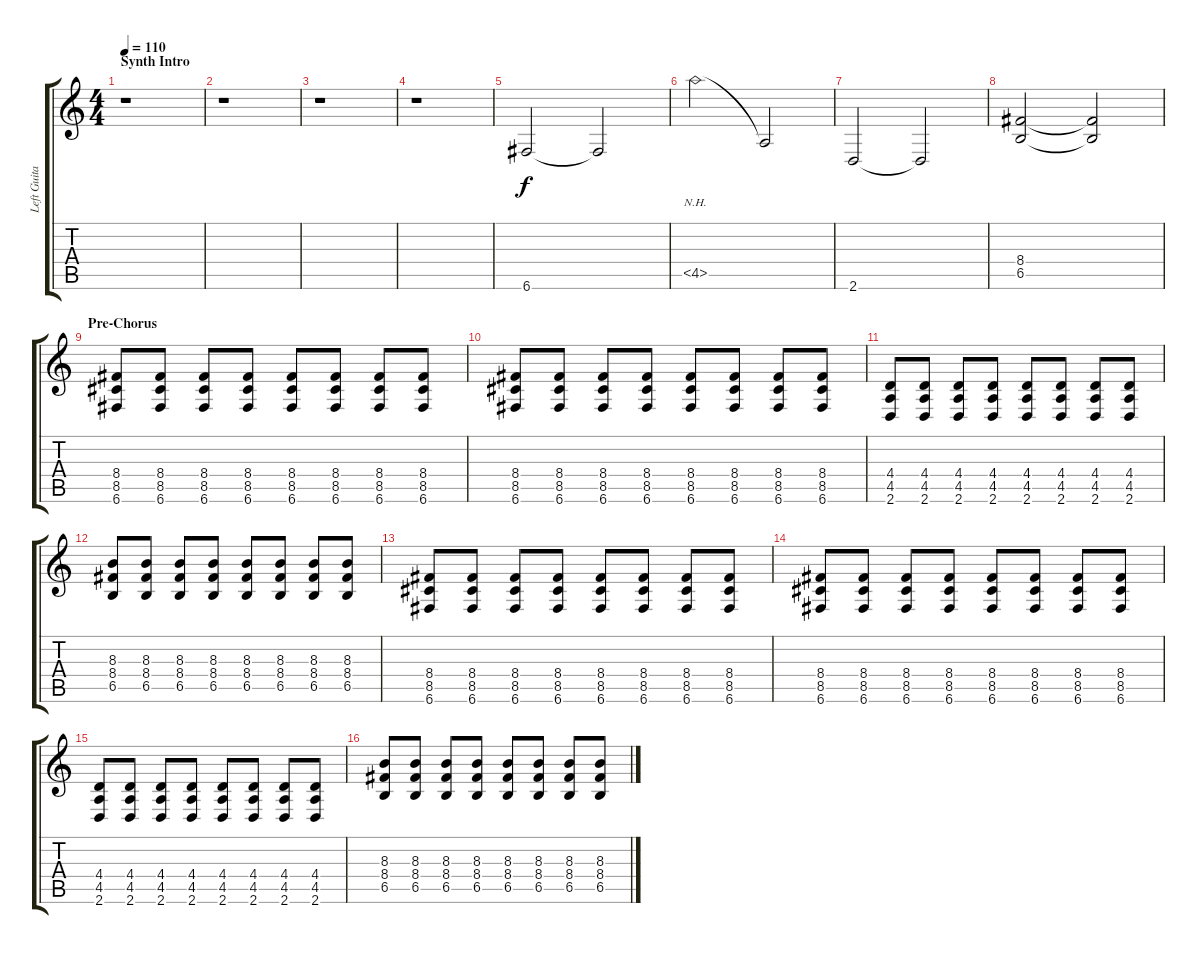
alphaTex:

\track ("Left Guitar" "Left Guita") {instrument distortionguitar}
\staff {score tabs}
\tuning (C4 G3 Eb3 Bb2 F2 C2) {hide}
\ts (4 4)
\section ("" "Synth Intro")
\tempo 110
\clef g2
\ks c
r.1{dy f instrument distortionguitar} |
r.1 |
r.1 |
r.1 |
6.6.2 6.6{t}.2 |
4.5{nh}.2 4.5{t}.2 |
2.6.2 2.6{t}.2 |
(8.4 6.5).2 (8.4{t} 6.5{t}).2 |
\section ("" "Pre-Chorus")
(8.4 8.5 6.6).8 (8.4 8.5 6.6).8 (8.4 8.5 6.6).8 (8.4 8.5 6.6).8 (8.4 8.5 6.6).8 (8.4 8.5 6.6).8 (8.4 8.5 6.6).8 (8.4 8.5 6.6).8 |
(8.4 8.5 6.6).8 (8.4 8.5 6.6).8 (8.4 8.5 6.6).8 (8.4 8.5 6.6).8 (8.4 8.5 6.6).8 (8.4 8.5 6.6).8 (8.4 8.5 6.6).8 (8.4 8.5 6.6).8 |
(4.4 4.5 2.6).8 (4.4 4.5 2.6).8 (4.4 4.5 2.6).8 (4.4 4.5 2.6).8 (4.4 4.5 2.6).8 (4.4 4.5 2.6).8 (4.4 4.5 2.6).8 (4.4 4.5 2.6).8 |
(8.3 8.4 6.5).8 (8.3 8.4 6.5).8 (8.3 8.4 6.5).8 (8.3 8.4 6.5).8 (8.3 8.4 6.5).8 (8.3 8.4 6.5).8 (8.3 8.4 6.5).8 (8.3 8.4 6.5).8 |
(8.4 8.5 6.6).8 (8.4 8.5 6.6).8 (8.4 8.5 6.6).8 (8.4 8.5 6.6).8 (8.4 8.5 6.6).8 (8.4 8.5 6.6).8 (8.4 8.5 6.6).8 (8.4 8.5 6.6).8 |
(8.4 8.5 6.6).8 (8.4 8.5 6.6).8 (8.4 8.5 6.6).8 (8.4 8.5 6.6).8 (8.4 8.5 6.6).8 (8.4 8.5 6.6).8 (8.4 8.5 6.6).8 (8.4 8.5 6.6).8 |
(4.4 4.5 2.6).8 (4.4 4.5 2.6).8 (4.4 4.5 2.6).8 (4.4 4.5 2.6).8 (4.4 4.5 2.6).8 (4.4 4.5 2.6).8 (4.4 4.5 2.6).8 (4.4 4.5 2.6).8 |
(8.3 8.4 6.5).8 (8.3 8.4 6.5).8 (8.3 8.4 6.5).8 (8.3 8.4 6.5).8 (8.3 8.4 6.5).8 (8.3 8.4 6.5).8 (8.3 8.4 6.5).8 (8.3 8.4 6.5).8
